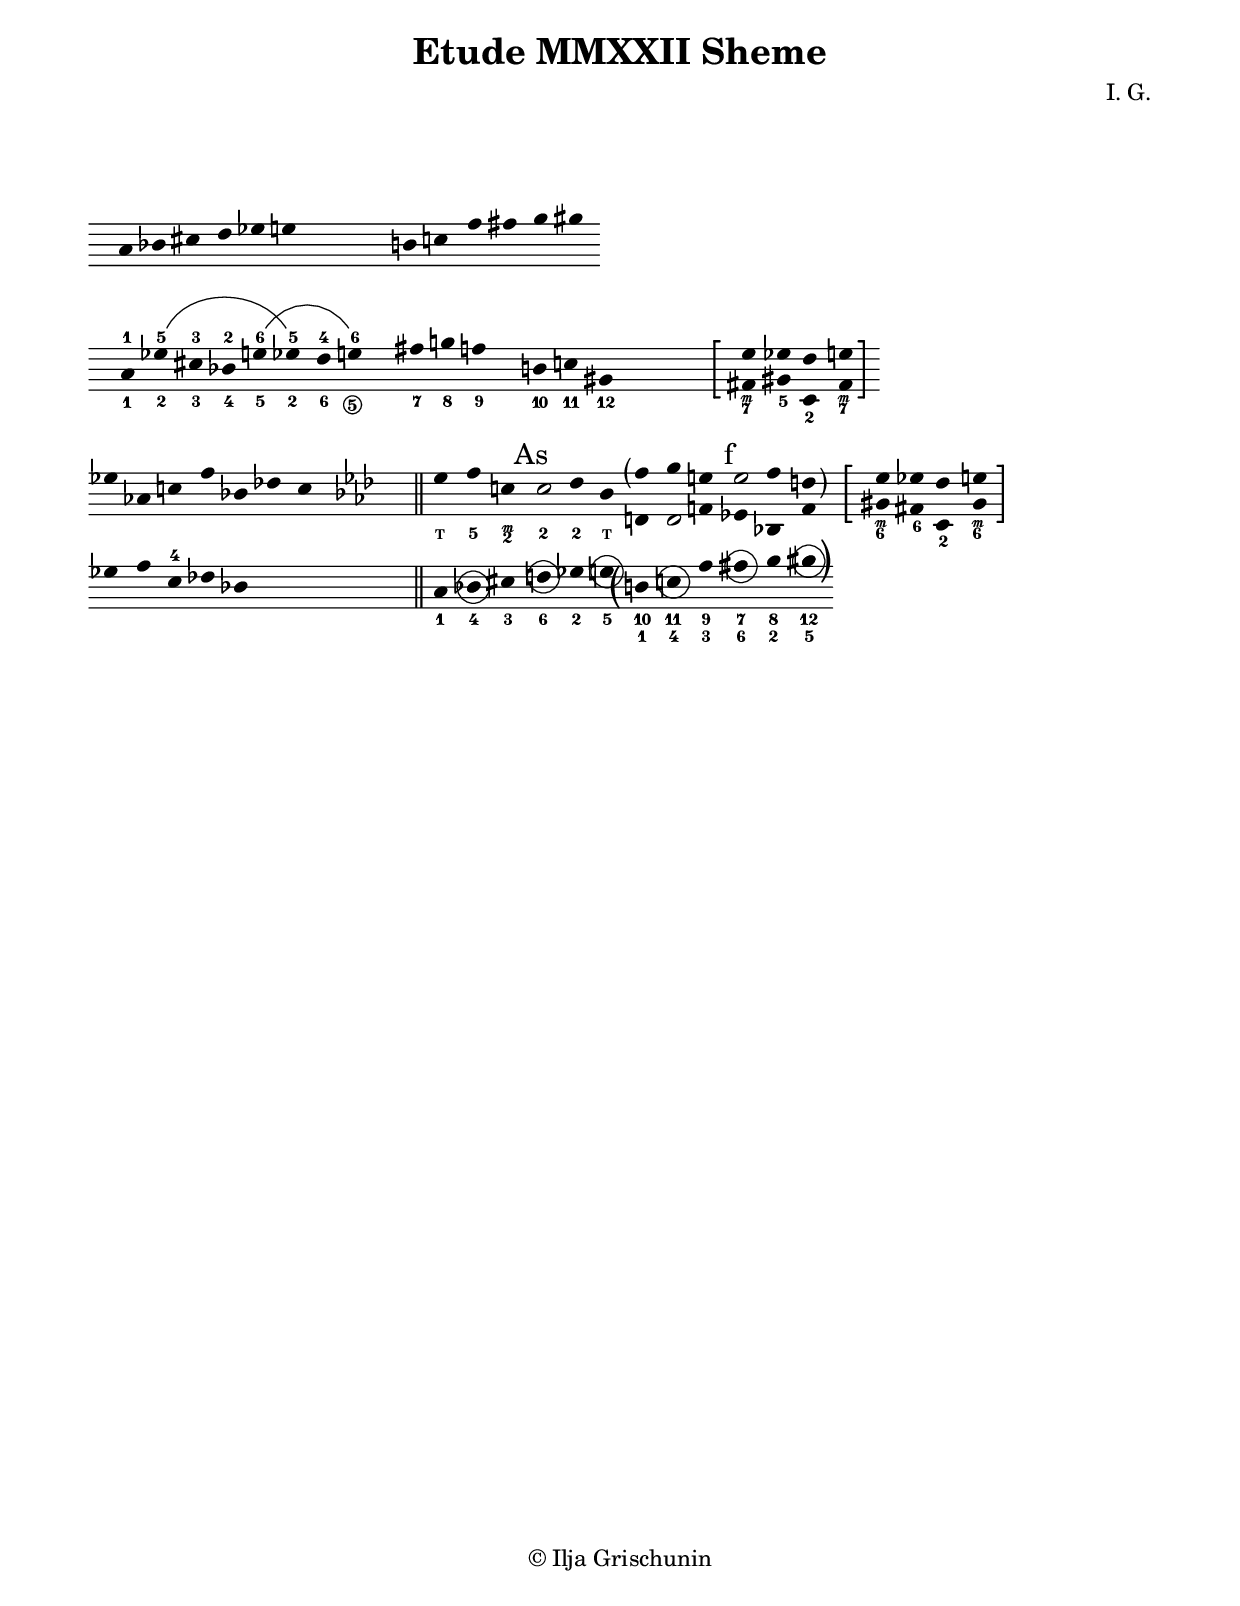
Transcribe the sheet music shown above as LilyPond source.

\version "2.19.15"
%\version "2.18.0"

\language "deutsch"

\header {
  title = "Etude MMXXII Sheme"
  %meter = "Allegro"
  composer = "I. G."
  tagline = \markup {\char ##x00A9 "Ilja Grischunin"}
}

\paper {
  #(set-paper-size "a4")
  top-system-spacing.basic-distance = #10
  top-markup-spacing.basic-distance = #15
  markup-system-spacing.basic-distance = #20
  %system-system-spacing.basic-distance = #29
  last-bottom-spacing.basic-distance = #30
  left-margin = 15
  right-margin = 15
  %two-sided = ##t
  %inner-margin = 25
  %outer-margin = 15
}

\layout {
  \context {
    \Score
    \remove "Bar_number_engraver"
    %\override StaffGrouper.staff-staff-spacing.basic-distance = #12
  }
}

%\include "../EtudMMXXII.ly"
\version "2.19.15"

\language "deutsch"

%%%%%%%%%%%%%%%%%%%%%%%%%%%%%%%%%%%%%%%%%%%%%%%%%%%%%%%%%%%%%%%%%%%%
#(define-markup-command (left-bracket layout props) ()
   "Draw left hand bracket"
   (let* ((th 0.2) ;; todo: take from GROB
           (width (* 2.5 th)) ;; todo: take from GROB
           (ext '(-2.8 . 2.8))) ;; todo: take line-count into account
     (ly:bracket Y ext th width)))

leftBracket = {
  \once\override BreathingSign.text = #(make-left-bracket-markup)
  \once\override BreathingSign.break-visibility = #end-of-line-invisible
  \once\override BreathingSign.Y-offset = ##f
  % Trick to print it after barlines and signatures:
  \once\override BreathingSign.break-align-symbol = #'custos
  \breathe
}

#(define-markup-command (right-bracket layout props) ()
   "Draw right hand bracket"
   (let* ((th .2);;todo: take from GROB
           (width (* 2.5 th)) ;; todo: take from GROB
           (ext '(-2.8 . 2.8))) ;; todo: take line-count into account
     (ly:bracket Y ext th (- width))))

rightBracket = {
  \once\override BreathingSign.text = #(make-right-bracket-markup)
  \once\override BreathingSign.Y-offset = ##f
  \breathe
}

%%%%%%%%%%%%%%%%%%%%%%%%%%%%%%%
startParenthesis = {
  \once \override ParenthesesItem.stencils = #(lambda (grob)
                                                (let ((par-list (parentheses-item::calc-parenthesis-stencils grob)))
                                                  (list (car par-list) point-stencil )))
}

endParenthesis = {
  \once \override ParenthesesItem.stencils = #(lambda (grob)
                                                (let ((par-list (parentheses-item::calc-parenthesis-stencils grob)))
                                                  (list point-stencil (cadr par-list))))
}

%%%%%%%%%%%%%%%%%%%%%%%%%%%%%%%
circleN =
\once \override NoteHead.stencil = #(lambda (grob)
    (let* ((note (ly:note-head::print grob))
           (combo-stencil (ly:stencil-add
               note
               (circle-stencil note 0.1 0.8))))
          (ly:make-stencil (ly:stencil-expr combo-stencil)
            (ly:stencil-extent note X)
            (ly:stencil-extent note Y))))
%%%%%%%%%%%%%%%%%%%%%%%%%%%%%%%%%%%%%%%%%%%%%%%%%%%%%%%%%%%%%%%%%%%%

samplePath =
  #'((lineto -1 1)
     (lineto 1 1)
     (lineto 1 -1)
     (curveto -5 -5 -5 5 -1 0)
     (closepath))

shemeMMXXII = \relative {
  \override Staff.TimeSignature.stencil = ##f
  \override Staff.Clef.stencil = ##f
  \override Stem.stencil = ##f
  \override Flag.stencil = ##f
  \cadenzaOn
  s4 a' b cis d es e s s s s h c f fis g gis
  \bar ""
  \break
  s a,^1_1 es'^5_2-\markup {
        \postscript #"1.2 6.5 moveto 0 0 2 4 9 4 11.5 0 rcurveto stroke"
      }
  cis^3_3 b^2_4 e^6_5-\markup {
        \postscript #"1.2 6.5 moveto 0 0 2 3 6 3 8 0 rcurveto stroke"
      }
  es^5_2 d^4_6 e^6_\markup {\circle \finger 5}
  s fis!_7 g_8 f_9 s h,_10 c_11 gis_12 s s s s s s s s s s
  \leftBracket
  <fis e'>_\markup \finger \column {\general-align #Y #-3 m \general-align #Y #-6 7}
  <gis! es'>_5 <c, d'>_2
  <fis e'>_\markup \finger \column {\general-align #Y #-3 m \general-align #Y #-6 7}
  \rightBracket
  \bar ""
  \break
  <<
    {
      es' as, c! f b, des c s
      \key as \major s \bar "||"
      es f c!
      \mark "As"
      \tweak #'duration-log #1 c des b
      <<
        {
          \override Stem.stencil = ##f
          \override Flag.stencil = ##f
          \override ParenthesesItem.font-size = #3
          \startParenthesis \parenthesize f' g e
          \mark "f"
          \tweak #'duration-log #1 e f
          \endParenthesis \parenthesize d
        }
        \\
        {
          \override Stem.stencil = ##f
          \override Flag.stencil = ##f
          d, \tweak #'duration-log #1 d f! es! b! f'
        }
      >>
    }
    \new Lyrics {
      s s s s s s s s s
      \lyricmode {
        \markup \fontsize #-3.5 \bold \smallCaps t
        \markup \finger 5
        \markup \finger \column {\general-align #Y #-3 m \general-align #Y #-6 2}
        \markup \finger 2
        \markup \finger 2
        \markup \fontsize #-3.5 \bold \smallCaps t
      }
    }
    \new Staff {
      \override Stem.stencil = ##f
      \override Flag.stencil = ##f
      es' f c^4 des b s s s s
      \bar "||"
      a_1 \circleN b!_4 cis_3 \circleN d_6 es!_2 \circleN e_5
      \override ParenthesesItem.font-size = #6
      \startParenthesis \parenthesize h_10_1
      \circleN c_11_4 f_9_3 \circleN fis_7_6 g_8_2
      \endParenthesis \circleN \parenthesize gis_12_5
    }
  >>
  s s
  \leftBracket
  <gis, e'>_\markup \finger \column {\general-align #Y #-3 m \general-align #Y #-6 6}
  <fis es'>_6 <c d'>_2
  <gis' e'>_\markup \finger \column {\general-align #Y #-3 m \general-align #Y #-6 6}
  \rightBracket
}


%{\score {
  \new PianoStaff <<
    \new Staff = "RH" \rechtsMMXXII
    \new Staff = "LH" \linksMMXXII
  >>
}%}

\score {
  \new Staff \shemeMMXXII
  \layout {
    ragged-right = ##t
    indent = 0
    \context {
      \Staff
      \remove "Time_signature_engraver"
      \remove "Clef_engraver"
      %\remove "Bar_engraver"
    }
    \context {
      \Score
      \remove "System_start_delimiter_engraver"
      \omit SystemStartBar
    }
  }
}